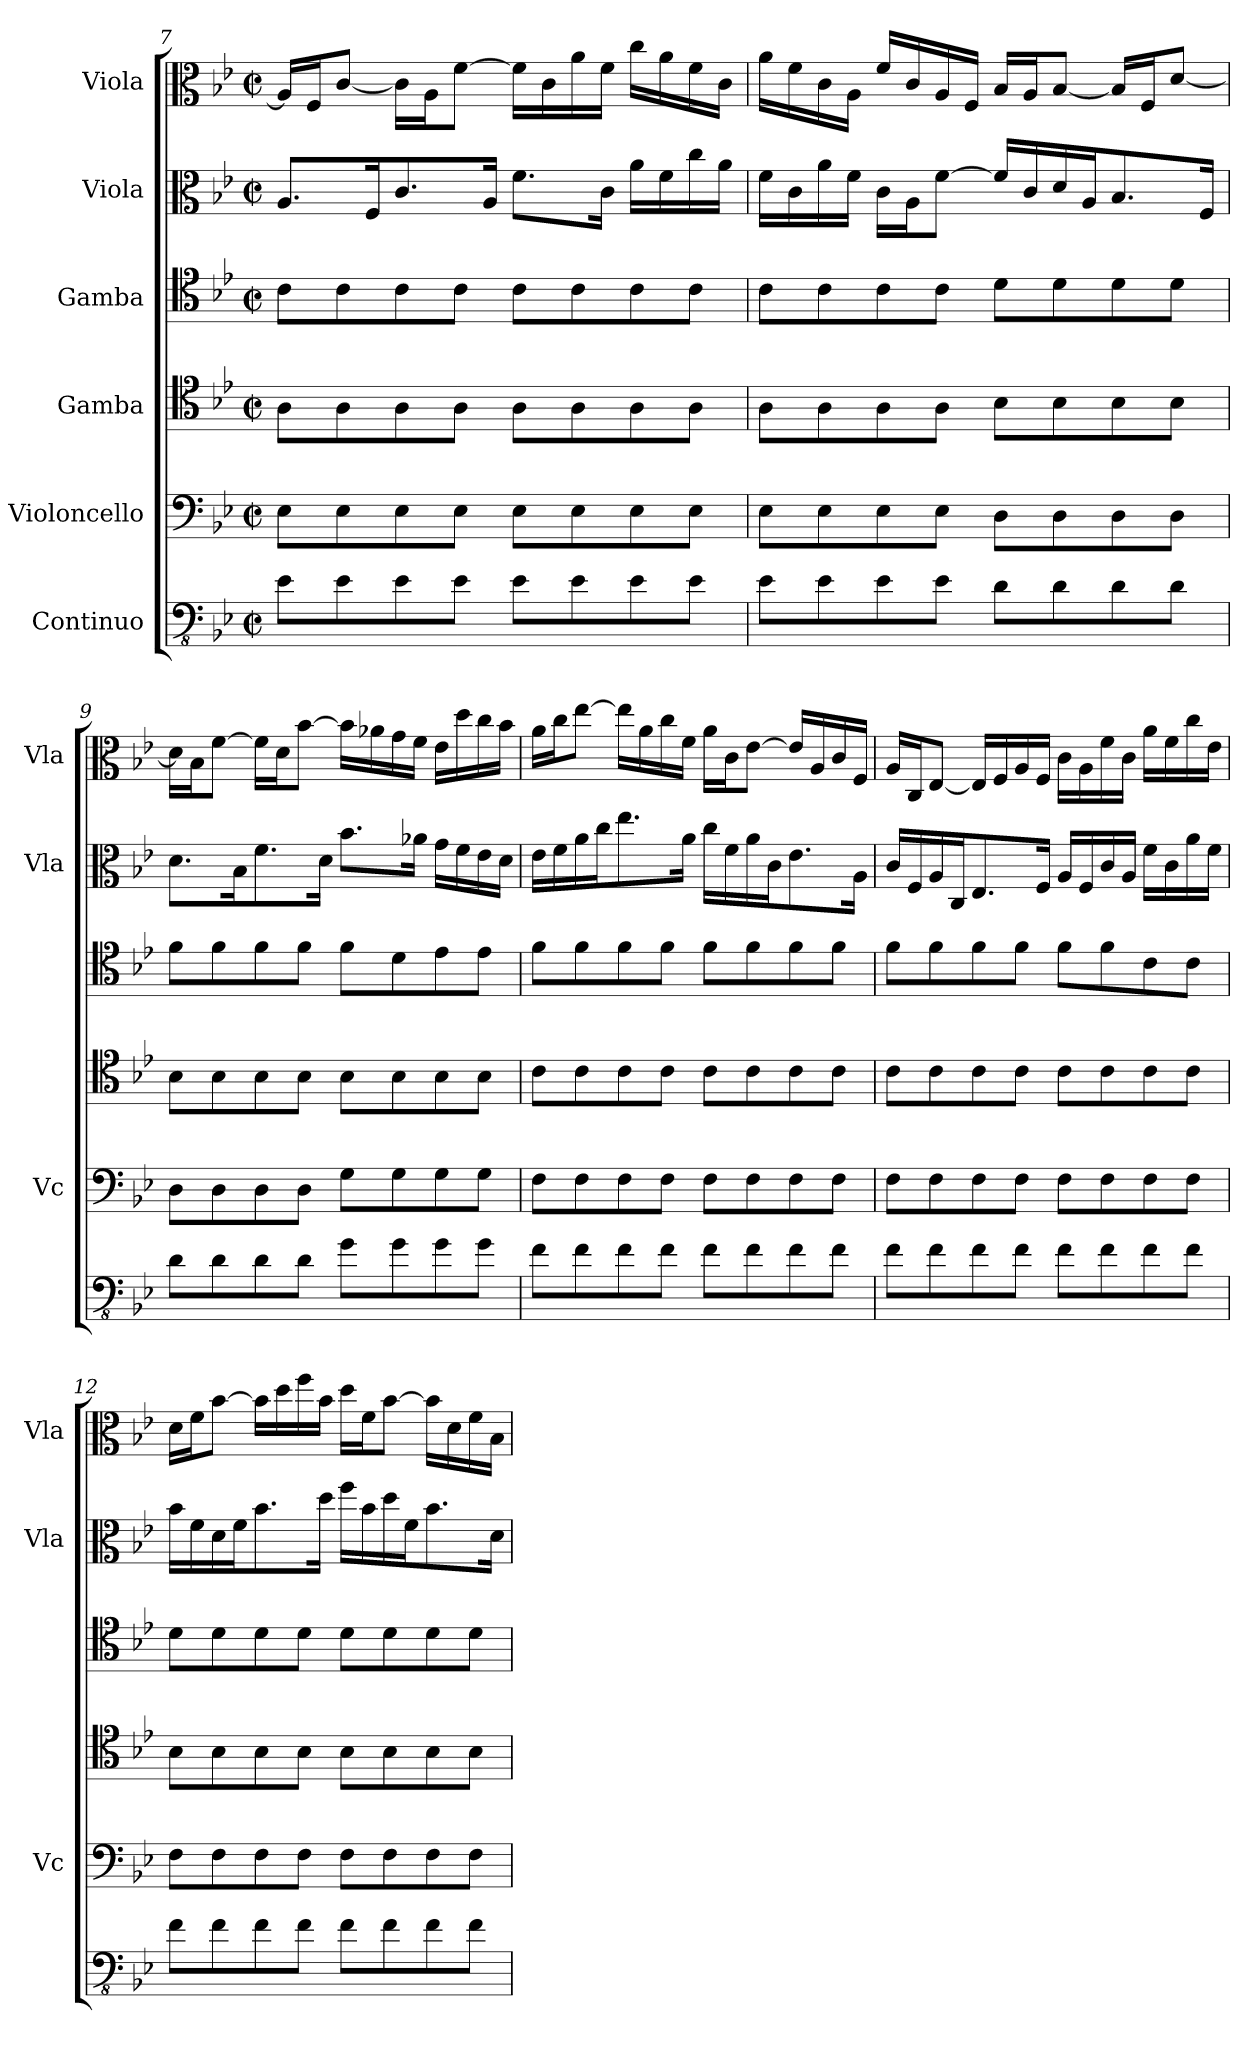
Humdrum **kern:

**kern	**kern	**kern	**kern	**kern	**kern
*part6	*part5	*part4	*part3	*part2	*part1
*staff6	*staff5	*staff4	*staff3	*staff2	*staff1
*I"Continuo	*I"Violoncello	*I"Gamba	*I"Gamba	*I"Viola	*I"Viola
*	*I'Vc	*	*	*I'Vla	*I'Vla
!!LO:LB:g=z
*clefFv4	*clefF4	*clefC4	*clefC4	*clefC3	*clefC3
*ITrd7c12	*	*	*	*	*
*k[b-e-]	*k[b-e-]	*k[b-e-]	*k[b-e-]	*k[b-e-]	*k[b-e-]
*M2/2	*M2/2	*M2/2	*M2/2	*M2/2	*M2/2
*met(c|)	*met(c|)	*met(c|)	*met(c|)	*met(c|)	*met(c|)
=7	=7	=7	=7	=7	=7
8EE-\L	8E-\L	8A\L	8c\L	8.A/L	16A/LL]
.	.	.	.	.	16F/J
8EE-\	8E-\	8A\	8c\	.	[8c/J
.	.	.	.	16F/K	.
8EE-\	8E-\	8A\	8c\	8.c/	16c\LL]
.	.	.	.	.	16A\J
8EE-\J	8E-\J	8A\J	8c\J	.	[8f\J
.	.	.	.	16A/Jk	.
8EE-\L	8E-\L	8A\L	8c\L	8.f\L	16f\LL]
.	.	.	.	.	16c\
8EE-\	8E-\	8A\	8c\	.	16a\
.	.	.	.	16c\Jk	16f\JJ
8EE-\	8E-\	8A\	8c\	16a\LL	16cc\LL
.	.	.	.	16f\	16a\
8EE-\J	8E-\J	8A\J	8c\J	16cc\	16f\
.	.	.	.	16a\JJ	16c\JJ
=8	=8	=8	=8	=8	=8
8EE-\L	8E-\L	8A\L	8c\L	16f\LL	16a\LL
.	.	.	.	16c\	16f\
8EE-\	8E-\	8A\	8c\	16a\	16c\
.	.	.	.	16f\JJ	16A\JJ
8EE-\	8E-\	8A\	8c\	16c\LL	16f/LL
.	.	.	.	16A\J	16c/
8EE-\J	8E-\J	8A\J	8c\J	[8f\J	16A/
.	.	.	.	.	16F/JJ
8DD\L	8D\L	8B-\L	8d\L	16f/LL]	16B-/LL
.	.	.	.	16c/	16A/J
8DD\	8D\	8B-\	8d\	16d/	[8B-/J
.	.	.	.	16A/J	.
8DD\	8D\	8B-\	8d\	8.B-/	16B-/LL]
.	.	.	.	.	16F/J
8DD\J	8D\J	8B-\J	8d\J	.	[8d/J
.	.	.	.	16F/Jk	.
!!LO:PB:g=z
=9	=9	=9	=9	=9	=9
8DD\L	8D\L	8B-\L	8f\L	8.d\L	16d\LL]
.	.	.	.	.	16B-\J
8DD\	8D\	8B-\	8f\	.	[8f\J
.	.	.	.	16B-\K	.
8DD\	8D\	8B-\	8f\	8.f\	16f\LL]
.	.	.	.	.	16d\J
8DD\J	8D\J	8B-\J	8f\J	.	[8b-\J
.	.	.	.	16d\Jk	.
8GG\L	8G\L	8B-\L	8f\L	8.b-\L	16b-\LL]
.	.	.	.	.	16a-X\
8GG\	8G\	8B-\	8d\	.	16g\
.	.	.	.	16a-X\Jk	16f\JJ
8GG\	8G\	8B-\	8e-\	16g\LL	16e-\LL
.	.	.	.	16f\	16dd\
8GG\J	8G\J	8B-\J	8e-\J	16e-\	16cc\
.	.	.	.	16d\JJ	16b-\JJ
=10	=10	=10	=10	=10	=10
8FF\L	8F\L	8c\L	8f\L	16e-\LL	16a\LL
.	.	.	.	16f\	16cc\J
8FF\	8F\	8c\	8f\	16a\	[8ee-\J
.	.	.	.	16cc\J	.
8FF\	8F\	8c\	8f\	8.ee-\	16ee-\LL]
.	.	.	.	.	16a\
8FF\J	8F\J	8c\J	8f\J	.	16cc\
.	.	.	.	16a\Jk	16f\JJ
8FF\L	8F\L	8c\L	8f\L	16cc\LL	16a\LL
.	.	.	.	16f\	16c\J
8FF\	8F\	8c\	8f\	16a\	[8e-\J
.	.	.	.	16c\J	.
8FF\	8F\	8c\	8f\	8.e-\	16e-/LL]
.	.	.	.	.	16A/
8FF\J	8F\J	8c\J	8f\J	.	16c/
.	.	.	.	16A\Jk	16F/JJ
!!LO:LB:g=z
=11	=11	=11	=11	=11	=11
8FF\L	8F\L	8c\L	8f\L	16c/LL	16A/LL
.	.	.	.	16F/	16C/J
8FF\	8F\	8c\	8f\	16A/	[8E-/J
.	.	.	.	16C/J	.
8FF\	8F\	8c\	8f\	8.E-/	16E-/LL]
.	.	.	.	.	16F/
8FF\J	8F\J	8c\J	8f\J	.	16A/
.	.	.	.	16F/Jk	16F/JJ
8FF\L	8F\L	8c\L	8f\L	16A/LL	16c\LL
.	.	.	.	16F/	16A\
8FF\	8F\	8c\	8f\	16c/	16f\
.	.	.	.	16A/JJ	16c\JJ
8FF\	8F\	8c\	8c\	16f\LL	16a\LL
.	.	.	.	16c\	16f\
8FF\J	8F\J	8c\J	8c\J	16a\	16cc\
.	.	.	.	16f\JJ	16e-\JJ
=12	=12	=12	=12	=12	=12
8FF\L	8F\L	8B-\L	8d\L	16b-\LL	16d\LL
.	.	.	.	16f\	16f\J
8FF\	8F\	8B-\	8d\	16d\	[8b-\J
.	.	.	.	16f\J	.
8FF\	8F\	8B-\	8d\	8.b-\	16b-\LL]
.	.	.	.	.	16dd\
8FF\J	8F\J	8B-\J	8d\J	.	16ff\
.	.	.	.	16dd\Jk	16b-\JJ
8FF\L	8F\L	8B-\L	8d\L	16ff\LL	16dd\LL
.	.	.	.	16b-\	16f\J
8FF\	8F\	8B-\	8d\	16dd\	[8b-\J
.	.	.	.	16f\J	.
8FF\	8F\	8B-\	8d\	8.b-\	16b-\LL]
.	.	.	.	.	16d\
8FF\J	8F\J	8B-\J	8d\J	.	16f\
.	.	.	.	16d\Jk	16B-\JJ
=	=	=	=	=	=
*-	*-	*-	*-	*-	*-
